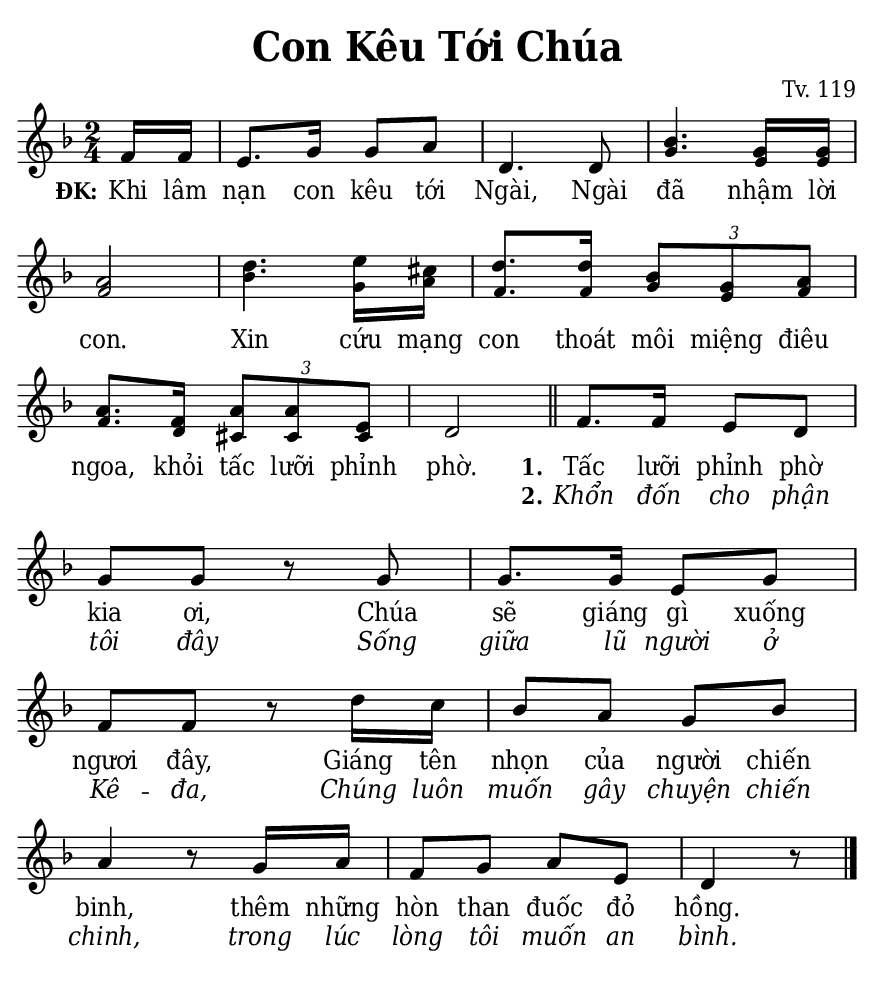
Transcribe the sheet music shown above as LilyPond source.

% Cài đặt chung\
\version "2.22.1"
\include "english.ly"

\header {
  title = \markup { \fontsize #1 "Con Kêu Tới Chúa" }
  composer = "Tv. 119"
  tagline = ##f
}

% Nhạc phiên khúc
nhacPhienKhucSop = \relative c' {
  \partial 8 f16 f |
  e8. g16 g8 a |
  d,4. d8 |
  bf'4. g16 g |
  a2 |
  d4. e16 cs |
  d8. d16 \tuplet 3/2 { bf8 g a } |
  a8. f16 \tuplet 3/2 { a8 a e } |
  d2 \bar "||"
  
  f8. f16 e8 d |
  g g r g |
  g8. g16 e8 g |
  f f r d'16 c |
  bf8 a g bf |
  a4 r8 g16 a |
  f8 g a e |
  d4 r8 \bar "|."
}

nhacPhienKhucAlto = \relative c' {
  f16 f |
  e8. g16 g8 a |
  d,4. d8 |
  g4. e16 e |
  f2 |
  bf4. g16 a |
  f8. f16 \tuplet 3/2 { g8 e f } |
  f8. d16 \tuplet 3/2 { cs8 cs cs } |
  d2
}

% Lời phiên khúc
loiPhienKhucSop = \lyrics {
  \set stanza = "ĐK:"
  Khi lâm nạn con kêu tới Ngài,
  Ngài đã nhậm lời con.
  Xin cứu mạng con thoát môi miệng điêu ngoa,
  khỏi tấc lưỡi phỉnh phờ.
  <<
    {
      \set stanza = "1."
      Tấc lưỡi phỉnh phờ kia ơi,
      Chúa sẽ giáng gì xuống ngươi đây,
      Giáng tên nhọn của người chiến binh,
      thêm những hòn than đuốc đỏ hồng.
    }
    \new Lyrics {
	    \set associatedVoice = "beSop"
	    \set stanza = "2."
      \override Lyrics.LyricText.font-shape = #'italic
	    Khổn đốn cho phận tôi đây
	    Sống giữa lũ người ở Kê -- đa,
	    Chúng luôn muốn gây chuyện chiến chinh,
	    trong lúc lòng tôi muốn an bình.
    }
  >>
}

% Dàn trang
\paper {
  #(set-paper-size "a5")
  top-margin = 3\mm
  bottom-margin = 3\mm
  left-margin = 3\mm
  right-margin = 3\mm
  indent = #0
  #(define fonts
	 (make-pango-font-tree "Deja Vu Serif Condensed"
	 		       "Deja Vu Serif Condensed"
			       "Deja Vu Serif Condensed"
			       (/ 20 20)))
  print-page-number = ##f
  system-system-spacing = #'((basic-distance . 0.1) (padding . 2.5))
}

TongNhip = {
  \key f \major \time 2/4
  \set Timing.beamExceptions = #'()
  \set Timing.baseMoment = #(ly:make-moment 1/4)
}

% Đổi kích thước nốt cho bè phụ
notBePhu =
#(define-music-function (font-size music) (number? ly:music?)
   (for-some-music
     (lambda (m)
       (if (music-is-of-type? m 'rhythmic-event)
           (begin
             (set! (ly:music-property m 'tweaks)
                   (cons `(font-size . ,font-size)
                         (ly:music-property m 'tweaks)))
             #t)
           #f))
     music)
   music)

\score {
  \new ChoirStaff <<
    \new Staff \with {
        \consists "Merge_rests_engraver"
        printPartCombineTexts = ##f
      }
      <<
      \new Voice \TongNhip \partCombine 
        \nhacPhienKhucSop
        \notBePhu -1 { \nhacPhienKhucAlto }
      \new NullVoice = beSop \nhacPhienKhucSop
      \new Lyrics \lyricsto beSop \loiPhienKhucSop
      >>
  >>
  \layout {
    \override Lyrics.LyricSpace.minimum-distance = #1.5
    \override Score.BarNumber.break-visibility = ##(#f #f #f)
    \override Score.SpacingSpanner.uniform-stretching = ##t
  } 
}
